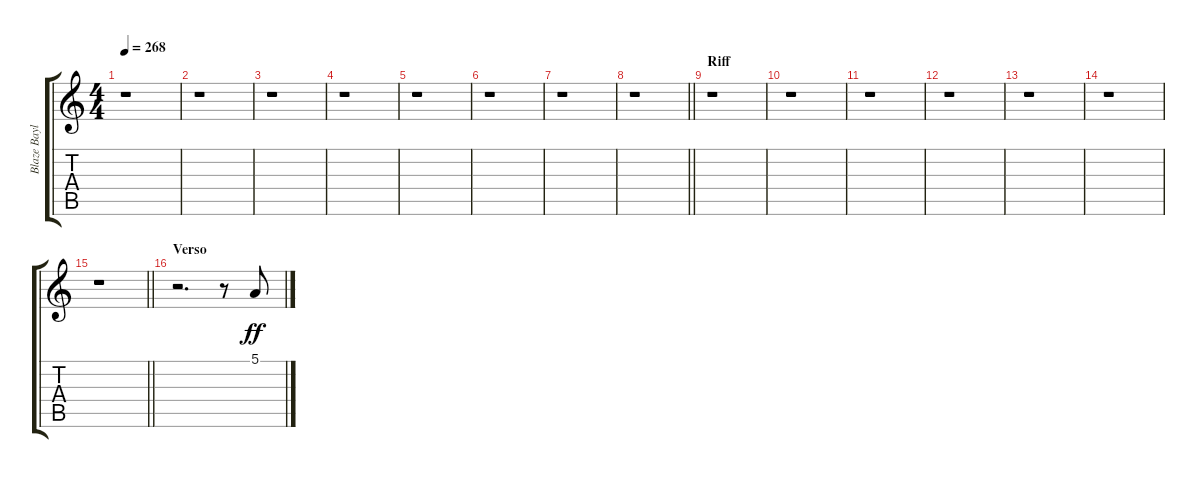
\track ("Blaze Bayley" "Blaze Bayl") {instrument voiceoohs}
\staff {score tabs}
\tuning (E4 B3 G3 D3 A2 E2) {hide}
\ts (4 4)
\tempo 268
\clef g2
\ks c
r.1{dy f} |
r.1 |
r.1 |
r.1 |
r.1 |
r.1 |
r.1 |
\barLineRight lightlight
r.1 |
\section ("" "Riff")
r.1 |
r.1 |
r.1 |
r.1 |
r.1 |
r.1 |
\barLineRight lightlight
r.1 |
\section ("" "Verso")
r.2{d} r.8 5.1.8{dy ff}
